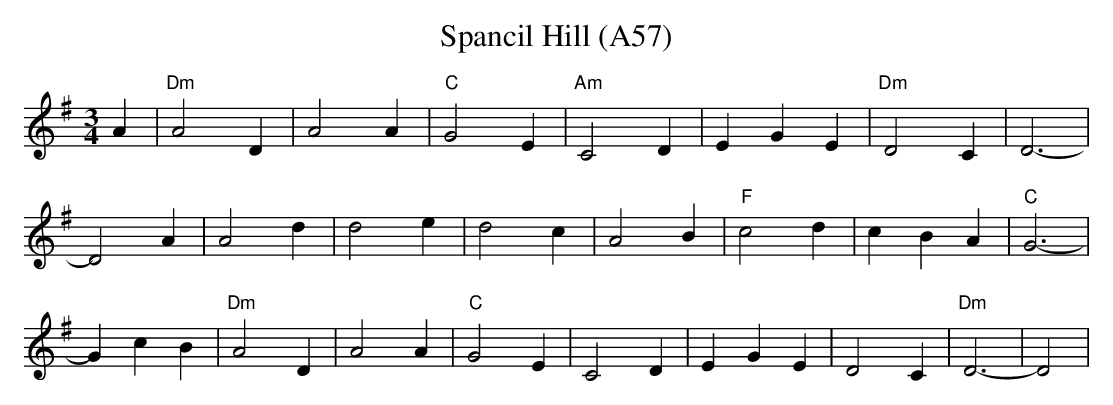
X:1
T: Spancil Hill (A57)
M: 3/4
L: 1/4
K: Dmix
A|"Dm"A2 D|A2 A|"C"G2 E|"Am"C2 D|E G E|"Dm"D2 C|D3-|
D2 A|A2 d|d2 e|d2 c|A2 B|"F"c2 d|c B A|"C" G3-|
G c B|"Dm"A2 D|A2 A|"C"G2 E|C2 D|E G E|D2 C|"Dm"D3-|D2|
